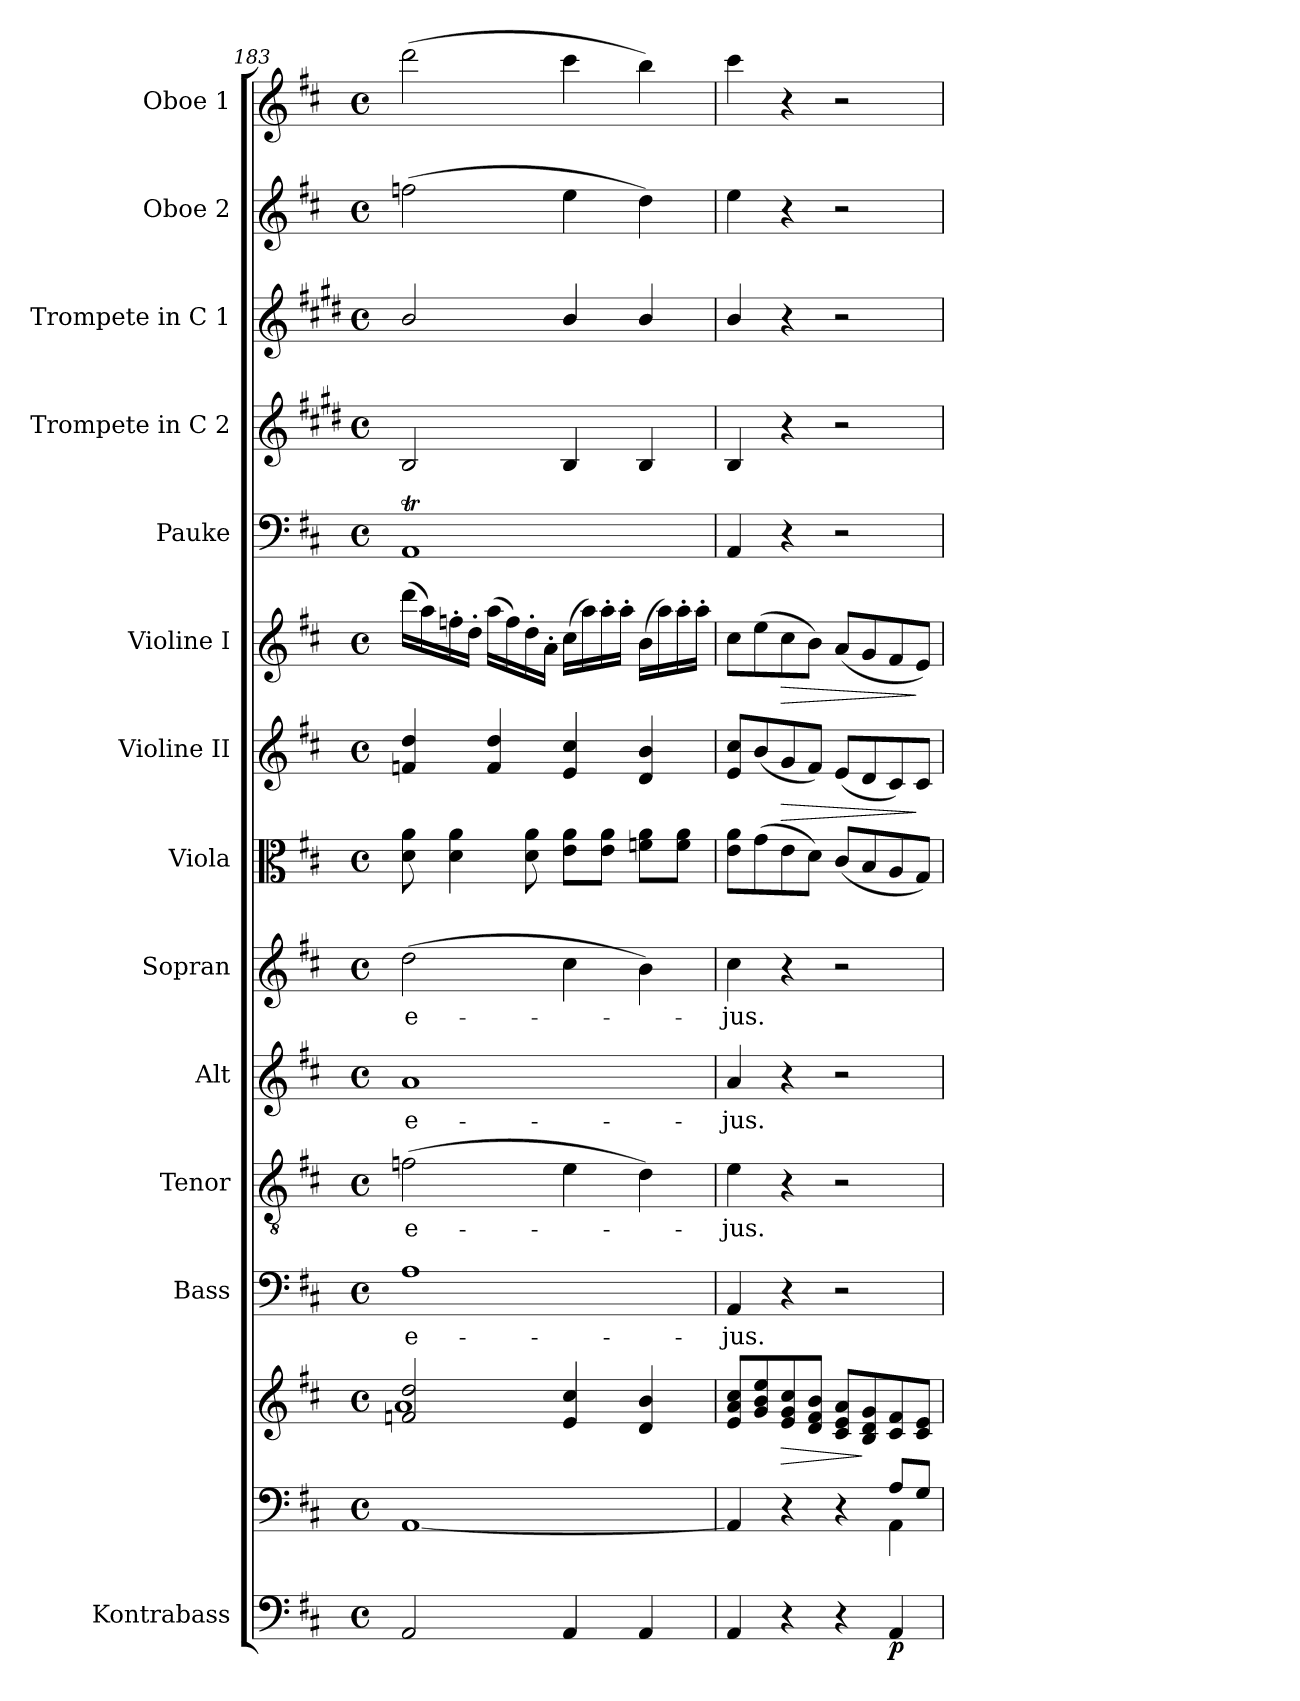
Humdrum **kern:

**kern	**dynam	**kern	**kern	**dynam	**kern	**text	**kern	**text	**kern	**text	**kern	**text	**kern	**kern	**dynam	**kern	**dynam	**kern	**kern	**kern	**kern	**kern
*part14	*part14	*part13	*part13	*part13	*part12	*part12	*part11	*part11	*part10	*part10	*part9	*part9	*part8	*part7	*part7	*part6	*part6	*part5	*part4	*part3	*part2	*part1
*staff15	*staff15	*staff14	*staff13	*staff13/14	*staff12	*staff12	*staff11	*staff11	*staff10	*staff10	*staff9	*staff9	*staff8	*staff7	*staff7	*staff6	*staff6	*staff5	*staff4	*staff3	*staff2	*staff1
*I"Kontrabass	*	*	*	*	*I"Bass	*	*I"Tenor	*	*I"Alt	*	*I"Sopran	*	*I"Viola	*I"Violine II	*	*I"Violine I	*	*I"Pauke	*I"Trompete in C 2	*I"Trompete in C 1	*I"Oboe 2	*I"Oboe 1
*I'Kb.	*	*	*	*	*I'B	*	*I'T	*	*I'A	*	*I'S	*	*I'Vla.	*I'Vl. II	*	*I'Vl. I	*	*I'Pk.	*	*	*I'Ob. 2	*I'Ob. 1
*clefF4	*	*clefF4	*clefG2	*	*clefF4	*	*clefGv2	*	*clefG2	*	*clefG2	*	*clefC3	*clefG2	*	*clefG2	*	*clefF4	*clefG2	*clefG2	*clefG2	*clefG2
*ITrd7c12	*	*	*	*	*	*	*	*	*	*	*	*	*	*	*	*	*	*	*ITrd1c2	*ITrd1c2	*	*
*k[f#c#]	*	*k[f#c#]	*k[f#c#]	*	*k[f#c#]	*	*k[f#c#]	*	*k[f#c#]	*	*k[f#c#]	*	*k[f#c#]	*k[f#c#]	*	*k[f#c#]	*	*k[f#c#]	*k[f#c#]	*k[f#c#]	*k[f#c#]	*k[f#c#]
*D:	*	*D:	*D:	*	*D:	*	*D:	*	*D:	*	*D:	*	*D:	*D:	*	*D:	*	*D:	*D:	*D:	*D:	*D:
*M4/4	*	*M4/4	*M4/4	*	*M4/4	*	*M4/4	*	*M4/4	*	*M4/4	*	*M4/4	*M4/4	*	*M4/4	*	*M4/4	*M4/4	*M4/4	*M4/4	*M4/4
*met(c)	*	*met(c)	*met(c)	*	*met(c)	*	*met(c)	*	*met(c)	*	*met(c)	*	*met(c)	*met(c)	*	*met(c)	*	*met(c)	*met(c)	*met(c)	*met(c)	*met(c)
=183	=183	=183	=183	=183	=183	=183	=183	=183	=183	=183	=183	=183	=183	=183	=183	=183	=183	=183	=183	=183	=183	=183
*	*	*	*^	*	*	*	*	*	*	*	*	*	*	*	*	*	*	*	*	*	*	*
!	!	!	!	!	!	!	!LO:LY:b	!	!LO:LY:b	!	!LO:LY:b	!	!LO:LY:b	!	!	!	!	!	!	!	!	!	!
2AAA/	.	[1AA	2fn/ 2dd/	1a	.	1A	e-	(>2fn\	e-	1a	e-	(>2dd\	e-	8d\ 8a\	4fn/ 4dd/	.	(>16ddd\LL	.	1AAT	2A/	2a/	(>2ffn\	(>2ddd\
.	.	.	.	.	.	.	.	.	.	.	.	.	.	.	.	.	16aa\)	.	.	.	.	.	.
.	.	.	.	.	.	.	.	.	.	.	.	.	.	4d\ 4a\	.	.	16ffn'>\	.	.	.	.	.	.
.	.	.	.	.	.	.	.	.	.	.	.	.	.	.	.	.	16dd'>\JJ	.	.	.	.	.	.
.	.	.	.	.	.	.	.	.	.	.	.	.	.	.	4f/ 4dd/	.	(>16aa\LL	.	.	.	.	.	.
.	.	.	.	.	.	.	.	.	.	.	.	.	.	.	.	.	16ff\)	.	.	.	.	.	.
.	.	.	.	.	.	.	.	.	.	.	.	.	.	8d\ 8a\	.	.	16dd'>\	.	.	.	.	.	.
.	.	.	.	.	.	.	.	.	.	.	.	.	.	.	.	.	16a'>\JJ	.	.	.	.	.	.
4AAA/	.	.	4e/ 4cc#/	.	.	.	.	4e\	.	.	.	4cc#\	.	8e\ 8a\L	4e/ 4cc#/	.	(>16cc#\LL	.	.	4A/	4a/	4ee\	4ccc#\
.	.	.	.	.	.	.	.	.	.	.	.	.	.	.	.	.	16aa\)	.	.	.	.	.	.
.	.	.	.	.	.	.	.	.	.	.	.	.	.	8e\ 8a\J	.	.	16aa'>\	.	.	.	.	.	.
.	.	.	.	.	.	.	.	.	.	.	.	.	.	.	.	.	16aa'>\JJ	.	.	.	.	.	.
4AAA/	.	.	4d/ 4b/	.	.	.	.	4d\)	.	.	.	4b\)	.	8fn\ 8a\L	4d/ 4b/	.	(>16b\LL	.	.	4A/	4a/	4dd\)	4bb\)
.	.	.	.	.	.	.	.	.	.	.	.	.	.	.	.	.	16aa\)	.	.	.	.	.	.
.	.	.	.	.	.	.	.	.	.	.	.	.	.	8f\ 8a\J	.	.	16aa'>\	.	.	.	.	.	.
.	.	.	.	.	.	.	.	.	.	.	.	.	.	.	.	.	16aa'>\JJ	.	.	.	.	.	.
*	*	*	*v	*v	*	*	*	*	*	*	*	*	*	*	*	*	*	*	*	*	*	*	*
=184	=184	=184	=184	=184	=184	=184	=184	=184	=184	=184	=184	=184	=184	=184	=184	=184	=184	=184	=184	=184	=184	=184
*	*	*^	*	*	*	*	*	*	*	*	*	*	*	*	*	*	*	*	*	*	*	*
!	!	!	!	!	!	!	!LO:LY:b	!	!LO:LY:b	!	!LO:LY:b	!	!LO:LY:b	!	!	!	!	!	!	!	!	!	!
4AAA/	.	4AA/]	2.ryy	8e/ 8a/ 8cc#/L	.	4AA/	-jus.	4e\	-jus.	4a/	-jus.	4cc#\	-jus.	8e\ 8a\L	8e/ 8cc#/L	.	8cc#\L	.	4AA/	4A/	4a/	4ee\	4ccc#\
.	.	.	.	8g/ 8b/ 8ee/	.	.	.	.	.	.	.	.	.	(>8g\	(<8b/	.	(>8ee\	.	.	.	.	.	.
!	!	!	!	!	!LO:HP:b	!	!	!	!	!	!	!	!	!	!	!LO:HP:b	!	!LO:HP:b	!	!	!	!	!
4r	.	4r	.	8e/ 8g/ 8cc#/	>	4r	.	4r	.	4r	.	4r	.	8e\	8g/	>	8cc#\	>	4r	4r	4r	4r	4r
.	.	.	.	8d/ 8f#/ 8b/J	.	.	.	.	.	.	.	.	.	8d\J)	8f#/J)	.	8b\J)	.	.	.	.	.	.
4r	.	4r	.	8c#/ 8e/ 8a/L	.	2r	.	2r	.	2r	.	2r	.	(<8c#/L	(<8e/L	.	(<8a/L	.	2r	2r	2r	2r	2r
.	.	.	.	8B/ 8d/ 8g/	]	.	.	.	.	.	.	.	.	8B/	8d/	.	8g/	.	.	.	.	.	.
!	!LO:DY:b	!	!	!	!	!	!	!	!	!	!	!	!	!	!	!	!	!	!	!	!	!	!
4AAA/	p	8A/L	4AA\	8c#/ 8f#/	.	.	.	.	.	.	.	.	.	8A/	8c#/)	.	8f#/	.	.	.	.	.	.
.	.	8G/J	.	8c#/ 8e/J	.	.	.	.	.	.	.	.	.	8G/J)	8c#/J	]	8e/J)	]	.	.	.	.	.
*	*	*v	*v	*	*	*	*	*	*	*	*	*	*	*	*	*	*	*	*	*	*	*	*
=	=	=	=	=	=	=	=	=	=	=	=	=	=	=	=	=	=	=	=	=	=	=
*-	*-	*-	*-	*-	*-	*-	*-	*-	*-	*-	*-	*-	*-	*-	*-	*-	*-	*-	*-	*-	*-	*-
